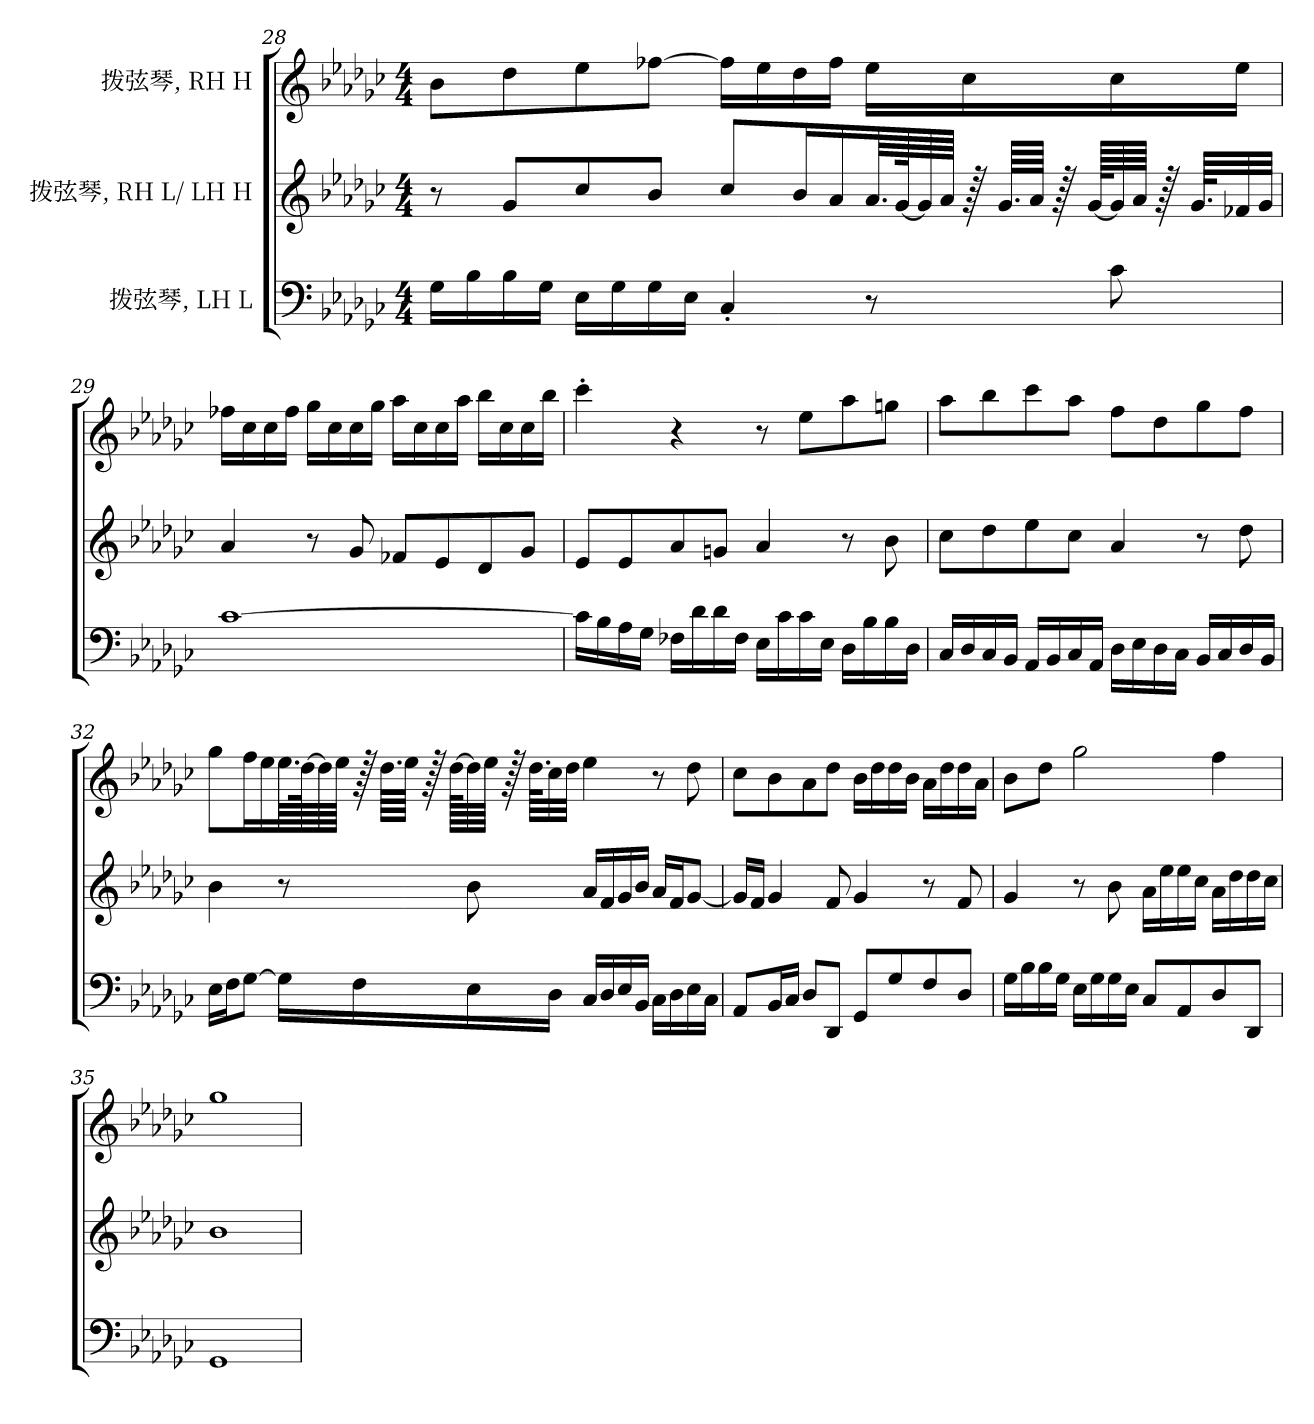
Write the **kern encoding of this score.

**kern	**kern	**kern
*part3	*part2	*part1
*staff3	*staff2	*staff1
*I"拨弦琴, LH L	*I"拨弦琴, RH L/ LH H	*I"拨弦琴, RH H
!!LO:PB:g=z
*clefF4	*clefG2	*clefG2
*k[b-e-a-d-g-c-]	*k[b-e-a-d-g-c-]	*k[b-e-a-d-g-c-]
*M4/4	*M4/4	*M4/4
=28	=28	=28
16G-\LL	8r	8b-\L
16B-\	.	.
16B-\	8g-/L	8dd-\
16G-\JJ	.	.
16E-\LL	8cc-/	8ee-\
16G-\	.	.
16G-\	8b-/J	[8ff-X\J
16E-\JJ	.	.
4C-'/	8cc-/L	16ff-\LL]
.	.	16ee-\
.	16b-/L	16dd-\
.	16a-/	16ff-\JJ
8r	64.a-/LL	16ee-\LL
.	[128g-/K	.
.	64g-/]	.
.	64a-/JJJJ	.
.	128r	16cc-\
.	64.g-/LLLL	.
.	64a-/JJJJ	.
.	128r	.
.	[128g-/KLLLL	.
8c-\	64g-/]	16cc-\
.	64a-/JJJJ	.
.	128r	.
.	64.g-/KLLL	.
.	32f-X/	16ee-\JJ
.	32g-/JJJ	.
!!LO:LB:g=z
=29	=29	=29
[1c-	4a-/	16ff-X\LL
.	.	16cc-\
.	.	16cc-\
.	.	16ff-\JJ
.	8r	16gg-\LL
.	.	16cc-\
.	8g-/	16cc-\
.	.	16gg-\JJ
.	8f-X/L	16aa-\LL
.	.	16cc-\
.	8e-/	16cc-\
.	.	16aa-\JJ
.	8d-/	16bb-\LL
.	.	16cc-\
.	8g-/J	16cc-\
.	.	16bb-\JJ
=30	=30	=30
16c-\LL]	8e-/L	4ccc-'\
16B-\	.	.
16A-\	8e-/	.
16G-\JJ	.	.
16F-X\LL	8a-/	4r
16d-\	.	.
16d-\	8gn/J	.
16F-\JJ	.	.
16E-\LL	4a-/	8r
16c-\	.	.
16c-\	.	8ee-\L
16E-\JJ	.	.
16D-\LL	8r	8aa-\
16B-\	.	.
16B-\	8b-\	8ggn\J
16D-\JJ	.	.
!!LO:LB:g=z
=31	=31	=31
16C-/LL	8cc-\L	8aa-\L
16D-/	.	.
16C-/	8dd-\	8bb-\
16BB-/JJ	.	.
16AA-/LL	8ee-\	8ccc-\
16BB-/	.	.
16C-/	8cc-\J	8aa-\J
16AA-/JJ	.	.
16D-\LL	4a-/	8ff\L
16E-\	.	.
16D-\	.	8dd-\
16C-\JJ	.	.
16BB-/LL	8r	8gg-\
16C-/	.	.
16D-/	8dd-\	8ff\J
16BB-/JJ	.	.
!!LO:LB:g=z
=32	=32	=32
16E-\LL	4b-\	8gg-\L
16F\J	.	.
[8G-\J	.	16ff\L
.	.	16ee-\
16G-\LL]	8r	64.ee-\LL
.	.	[128dd-\K
.	.	64dd-\]
.	.	64ee-\JJJJ
16F\	.	128r
.	.	64.dd-\LLLL
.	.	64ee-\JJJJ
.	.	128r
.	.	[128dd-\KLLLL
16E-\	8b-\	64dd-\]
.	.	64ee-\JJJJ
.	.	128r
.	.	64.dd-\KLLL
16D-\JJ	.	32cc-\
.	.	32dd-\JJJ
16C-/LL	16a-/LL	4ee-\
16D-/	16f/	.
16E-/	16g-/	.
16BB-/JJ	16b-/JJ	.
16C-\LL	16a-/LL	8r
16D-\	16f/J	.
16E-\	[8g-/J	8dd-\
16C-\JJ	.	.
=33	=33	=33
8AA-/L	16g-/LL]	8cc-\L
.	16f/JJ	.
16BB-/L	4g-/	8b-\
16C-/JJ	.	.
8D-/L	.	8a-\
8DD-/J	8f/	8dd-\J
8GG-/L	4g-/	16b-\LL
.	.	16dd-\
8G-/	.	16dd-\
.	.	16b-\JJ
8F/	8r	16a-\LL
.	.	16dd-\
8D-/J	8f/	16dd-\
.	.	16a-\JJ
!!LO:PB:g=z
=34	=34	=34
16G-\LL	4g-/	8b-\L
16B-\	.	.
16B-\	.	8dd-\J
16G-\JJ	.	.
*	*	*MM88
16E-\LL	8r	2gg-\
16G-\	.	.
16G-\	8b-\	.
16E-\JJ	.	.
8C-/L	16a-\LL	.
.	16ee-\	.
8AA-/	16ee-\	.
.	16cc-\JJ	.
*	*	*MM65
8D-/	16a-\LL	4ff\
.	16dd-\	.
8DD-/J	16dd-\	.
.	16cc-\JJ	.
=35	=35	=35
*	*	*MM48
1GG-	1b-	1gg-
=	=	=
*-	*-	*-
